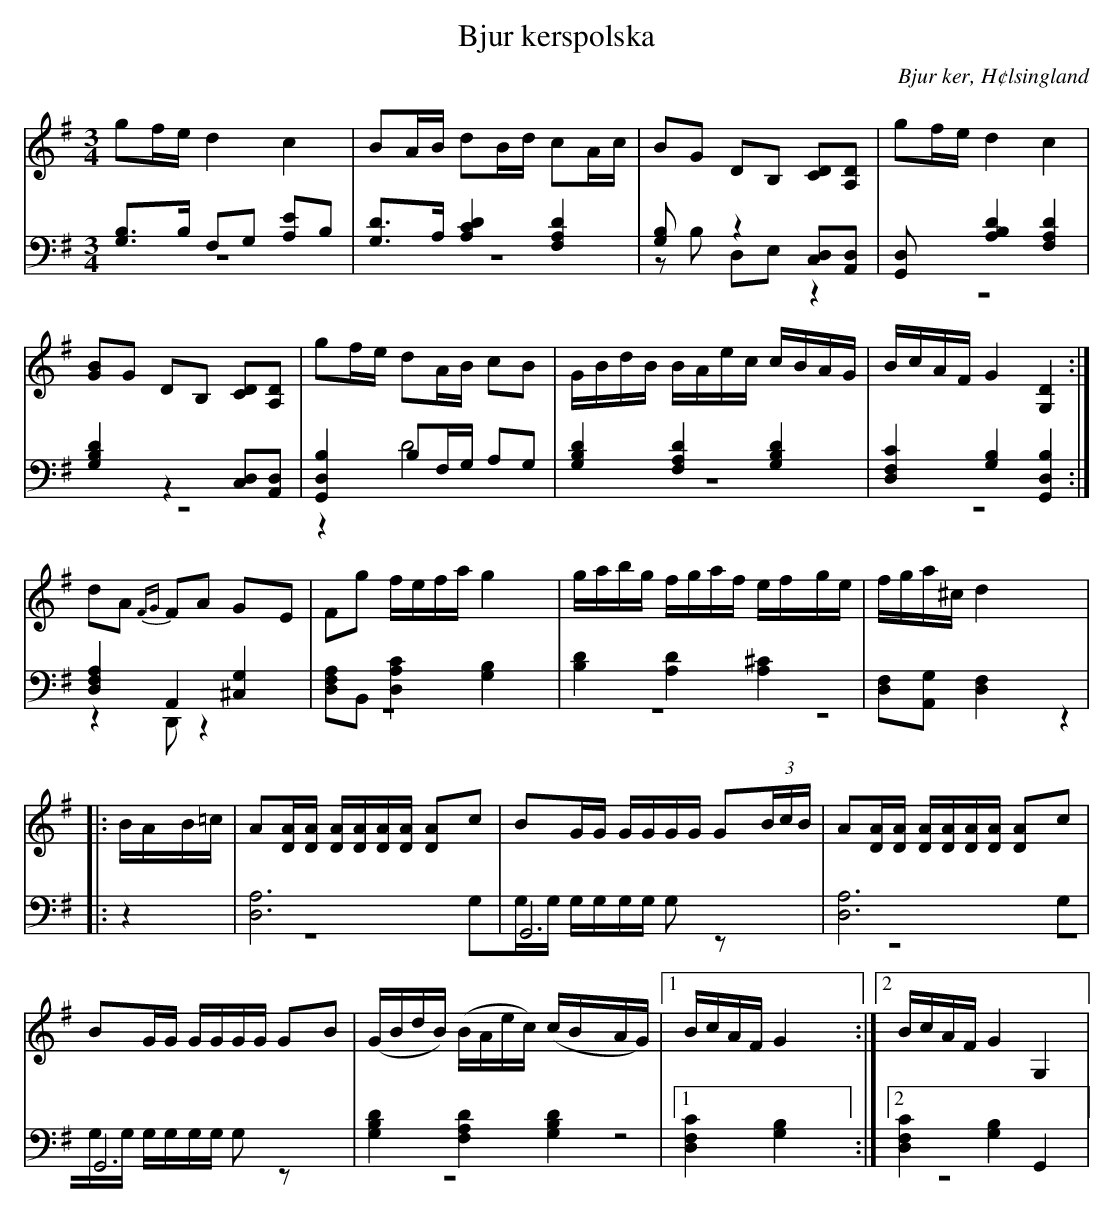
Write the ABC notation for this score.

X:1
T: Bjur kerspolska
O: Bjur ker, H¢lsingland
M: 3/4
L: 1/8
K: G
V:1
V:2
V:3 merge
V:1
gf/e/ d2 c2|BA/B/ dB/d/ cA/c/| BG DB, [CD][A,D]|gf/e/ d2 c2|
[GB]G DB, [CD][A,D] |gf/e/ dA/B/ cB|G/B/d/B/ B/A/e/c/ c/B/A/G/|B/c/A/F/ G2 [G,2D2]:|
dA {FG}FA GE|Fg f/e/f/a/ g2|g/a/b/g/ f/g/a/f/ e/f/g/e/ |f/g/a/^c/ d2 |
|:B/A/B/=c/|A[D/A/][D/A/] [D/A/][D/A/][D/A/][D/A/] [DA]c|BG/G/ G/G/G/G/ G(3B/c/B/|A[D/A/][D/A/] [D/A/][D/A/][D/A/][D/A/] [DA]c|
BG/G/ G/G/G/G/ GB|(G/B/d/B/) (B/A/e/c/) (c/B/A/G/)|1 B/c/A/F/ G2:|2 B/c/A/F/ G2 G,2|
V:2 clef=bass
[G,B,]>B, F,G, [A,E]B,|[G,D]>A, [A,2C2D2] [F,2A,2 D2]|[G,2B,] z2 [C,D,][A,,D,]|[G,,2D,] [A,2B,2D2] [F,2A,2 D2]|
[G,2B,2D2] z2 [C,D,][A,,D,]|[G,,2D,2B,2] B,F,/G,/ A,G,|[G,2B,2D2] [F,2A,2 D2] [G,2B,2D2]|[D,2F,2C2] [G,2B,2][G,,2D,2B,2]:|
[D,2F,2A,2] A,,2 [^C,2G,2]|[D,F,A,]B,, [D,2A,2C2] [G,2B,2]|[B,2D2] [A,2D2] [A,2^C2]|[D,F,][A,,G,] [D,2F,2]|
|:z2|[D,6A,6]|G,,6|[D,6A,6]|
G,,6|[G,2B,2D2] [F,2A,2 D2] [G,2B,2D2]|1 [D,2F,2C2] [G,2B,2] :|2 [D,2F,2C2] [G,2B,2] G,,2|
V:3  clef=bass
z6|z6|zB, D,E, z2|z6|
z6 |z2 D4|z6|z6:|
z2 D,, z2|z6|z6|z4|
|:z2|z6|G,G,/G,/ G,/G,/G,/G,/ G,z|z6 |
G,G,/G,/ G,/G,/G,/G,/ G,z|z6|1 z4:|2 z6|
